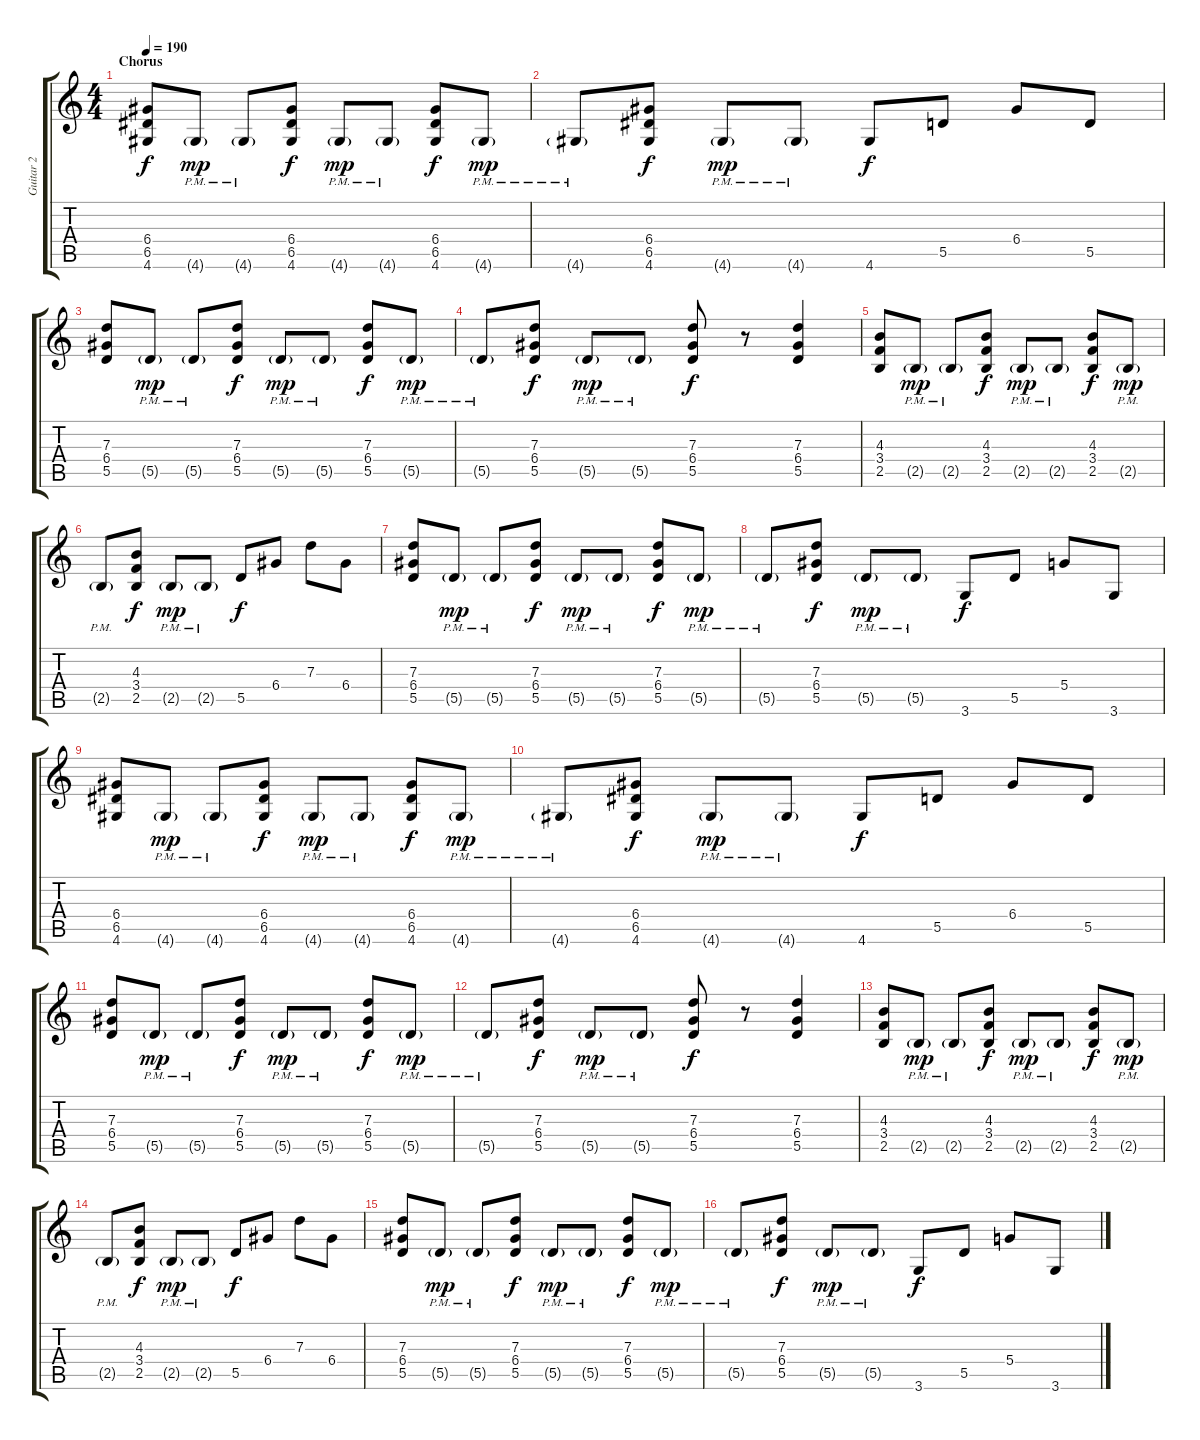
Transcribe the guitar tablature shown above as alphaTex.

\track ("Guitar 2" "Guitar 2") {instrument distortionguitar}
\staff {score tabs}
\tuning (E4 B3 G3 D3 A2 E2) {hide}
\ts (4 4)
\section ("" "Chorus")
\tempo 190
\clef g2
\ks c
(6.4 6.5 4.6).8{dy f} 4.6{g pm}.8{dy mp} 4.6{g pm}.8 (6.4 6.5 4.6).8{dy f} 4.6{g pm}.8{dy mp} 4.6{g pm}.8 (6.4 6.5 4.6).8{dy f} 4.6{g pm}.8{dy mp} |
4.6{g pm}.8 (6.4 6.5 4.6).8{dy f} 4.6{g pm}.8{dy mp} 4.6{g pm}.8 4.6.8{dy f} 5.5.8 6.4.8 5.5.8 |
(7.3 6.4 5.5).8 5.5{g pm}.8{dy mp} 5.5{g pm}.8 (7.3 6.4 5.5).8{dy f} 5.5{g pm}.8{dy mp} 5.5{g pm}.8 (7.3 6.4 5.5).8{dy f} 5.5{g pm}.8{dy mp} |
5.5{g pm}.8 (7.3 6.4 5.5).8{dy f} 5.5{g pm}.8{dy mp} 5.5{g pm}.8 (7.3 6.4 5.5).8{dy f} r.8 (7.3 6.4 5.5).4 |
(4.3 3.4 2.5).8 2.5{g pm}.8{dy mp} 2.5{g pm}.8 (4.3 3.4 2.5).8{dy f} 2.5{g pm}.8{dy mp} 2.5{g pm}.8 (4.3 3.4 2.5).8{dy f} 2.5{g pm}.8{dy mp} |
2.5{g pm}.8 (4.3 3.4 2.5).8{dy f} 2.5{g pm}.8{dy mp} 2.5{g pm}.8 5.5.8{dy f} 6.4.8 7.3.8 6.4.8 |
(7.3 6.4 5.5).8 5.5{g pm}.8{dy mp} 5.5{g pm}.8 (7.3 6.4 5.5).8{dy f} 5.5{g pm}.8{dy mp} 5.5{g pm}.8 (7.3 6.4 5.5).8{dy f} 5.5{g pm}.8{dy mp} |
5.5{g pm}.8 (7.3 6.4 5.5).8{dy f} 5.5{g pm}.8{dy mp} 5.5{g pm}.8 3.6.8{dy f} 5.5.8 5.4.8 3.6.8 |
(6.4 6.5 4.6).8 4.6{g pm}.8{dy mp} 4.6{g pm}.8 (6.4 6.5 4.6).8{dy f} 4.6{g pm}.8{dy mp} 4.6{g pm}.8 (6.4 6.5 4.6).8{dy f} 4.6{g pm}.8{dy mp} |
4.6{g pm}.8 (6.4 6.5 4.6).8{dy f} 4.6{g pm}.8{dy mp} 4.6{g pm}.8 4.6.8{dy f} 5.5.8 6.4.8 5.5.8 |
(7.3 6.4 5.5).8 5.5{g pm}.8{dy mp} 5.5{g pm}.8 (7.3 6.4 5.5).8{dy f} 5.5{g pm}.8{dy mp} 5.5{g pm}.8 (7.3 6.4 5.5).8{dy f} 5.5{g pm}.8{dy mp} |
5.5{g pm}.8 (7.3 6.4 5.5).8{dy f} 5.5{g pm}.8{dy mp} 5.5{g pm}.8 (7.3 6.4 5.5).8{dy f} r.8 (7.3 6.4 5.5).4 |
(4.3 3.4 2.5).8 2.5{g pm}.8{dy mp} 2.5{g pm}.8 (4.3 3.4 2.5).8{dy f} 2.5{g pm}.8{dy mp} 2.5{g pm}.8 (4.3 3.4 2.5).8{dy f} 2.5{g pm}.8{dy mp} |
2.5{g pm}.8 (4.3 3.4 2.5).8{dy f} 2.5{g pm}.8{dy mp} 2.5{g pm}.8 5.5.8{dy f} 6.4.8 7.3.8 6.4.8 |
(7.3 6.4 5.5).8 5.5{g pm}.8{dy mp} 5.5{g pm}.8 (7.3 6.4 5.5).8{dy f} 5.5{g pm}.8{dy mp} 5.5{g pm}.8 (7.3 6.4 5.5).8{dy f} 5.5{g pm}.8{dy mp} |
5.5{g pm}.8 (7.3 6.4 5.5).8{dy f} 5.5{g pm}.8{dy mp} 5.5{g pm}.8 3.6.8{dy f} 5.5.8 5.4.8 3.6.8
